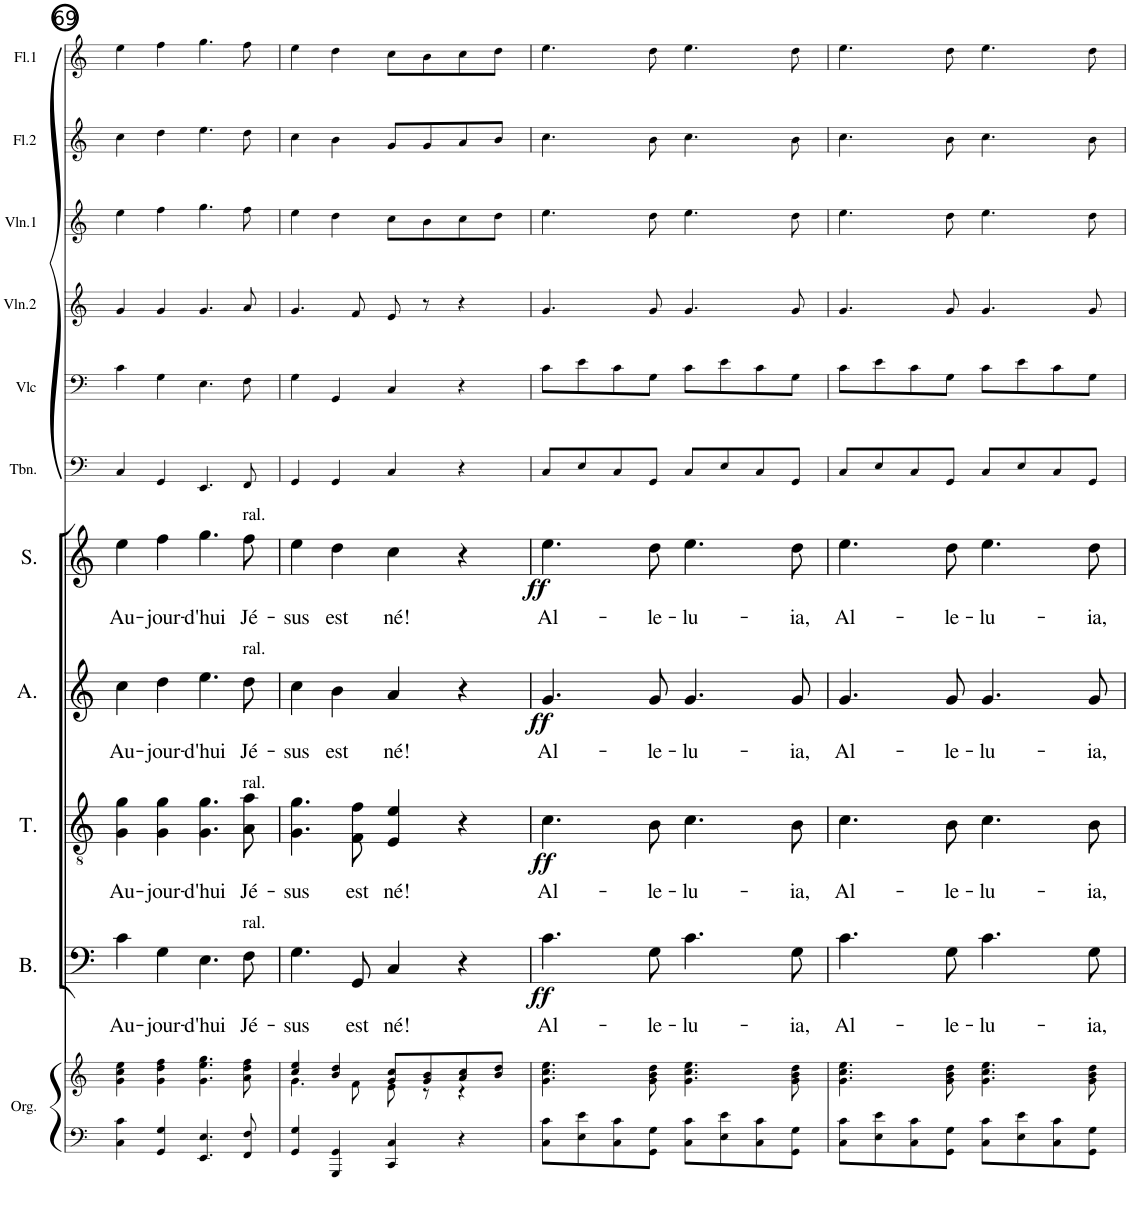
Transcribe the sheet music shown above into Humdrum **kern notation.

**kern	**kern	**kern	**text	**dynam	**kern	**text	**dynam	**kern	**text	**dynam	**kern	**text	**dynam	**kern	**kern	**kern	**kern	**kern	**kern
*part11	*part11	*part10	*part10	*part10	*part9	*part9	*part9	*part8	*part8	*part8	*part7	*part7	*part7	*part6	*part5	*part4	*part3	*part2	*part1
*staff12	*staff11	*staff10	*staff10	*staff10	*staff9	*staff9	*staff9	*staff8	*staff8	*staff8	*staff7	*staff7	*staff7	*staff6	*staff5	*staff4	*staff3	*staff2	*staff1
*I"Orgue	*	*I"Bass	*	*	*I"Ténor	*	*	*I"Alto	*	*	*I"Soprano	*	*	*I"Trombone	*I"Violoncelle	*I"Violon 2	*I"Violon 1	*I"Flûte 2	*I"Flûte 1
*I'Org.	*	*I'B.	*	*	*I'T.	*	*	*I'A.	*	*	*I'S.	*	*	*I'Tbn.	*I'Vlc	*I'Vln.2	*I'Vln.1	*I'Fl.2	*I'Fl.1
!!LO:PB:g=z
*clefF4	*clefG2	*clefF4	*	*	*clefGv2	*	*	*clefG2	*	*	*clefG2	*	*	*clefF4	*clefF4	*clefG2	*clefG2	*clefG2	*clefG2
*k[]	*k[]	*k[]	*	*	*k[]	*	*	*k[]	*	*	*k[]	*	*	*k[]	*k[]	*k[]	*k[]	*k[]	*k[]
*M4/4	*M4/4	*M4/4	*	*	*M4/4	*	*	*M4/4	*	*	*M4/4	*	*	*M4/4	*M4/4	*M4/4	*M4/4	*M4/4	*M4/4
*met(c)	*met(c)	*met(c)	*	*	*met(c)	*	*	*met(c)	*	*	*met(c)	*	*	*met(c)	*met(c)	*met(c)	*met(c)	*met(c)	*met(c)
=69	=69	=69	=69	=69	=69	=69	=69	=69	=69	=69	=69	=69	=69	=69	=69	=69	=69	=69	=69
!	!	!	!LO:LY:b	!	!	!LO:LY:b	!	!	!LO:LY:b	!	!	!LO:LY:b	!	!	!	!	!	!	!
4C\ 4c\	4g\ 4cc\ 4ee\	4c\	Au-	.	4G\ 4g\	Au-	.	4cc\	Au-	.	4ee\	Au-	.	4C/	4c\	4g/	4ee\	4cc\	4ee\
!	!	!	!LO:LY:b	!	!	!LO:LY:b	!	!	!LO:LY:b	!	!	!LO:LY:b	!	!	!	!	!	!	!
4GG/ 4G/	4g\ 4dd\ 4ff\	4G\	-jour-	.	4G\ 4g\	-jour-	.	4dd\	-jour-	.	4ff\	-jour-	.	4GG/	4G\	4g/	4ff\	4dd\	4ff\
!	!	!	!LO:LY:b	!	!	!LO:LY:b	!	!	!LO:LY:b	!	!	!LO:LY:b	!	!	!	!	!	!	!
4.EE/ 4.E/	4.g\ 4.ee\ 4.gg\	4.E\	-d'hui	.	4.G\ 4.g\	-d'hui	.	4.ee\	-d'hui	.	4.gg\	-d'hui	.	4.EE/	4.E\	4.g/	4.gg\	4.ee\	4.gg\
!	!	!	!	!	!	!	!	!	!	!	!LO:TX:a:t=ral.	!	!	!	!	!	!	!	!
!	!	!	!	!	!	!	!	!LO:TX:a:t=ral.	!	!	!	!	!	!	!	!	!	!	!
!	!	!	!	!	!LO:TX:a:t=ral.	!	!	!	!	!	!	!	!	!	!	!	!	!	!
!	!	!LO:TX:a:t=ral.	!	!	!	!	!	!	!	!	!	!	!	!	!	!	!	!	!
!	!	!	!LO:LY:b	!	!	!LO:LY:b	!	!	!LO:LY:b	!	!	!LO:LY:b	!	!	!	!	!	!	!
8FF/ 8F/	8a\ 8dd\ 8ff\	8F\	Jé-	.	8A\ 8a\	Jé-	.	8dd\	Jé-	.	8ff\	Jé-	.	8FF/	8F\	8a/	8ff\	8dd\	8ff\
=70	=70	=70	=70	=70	=70	=70	=70	=70	=70	=70	=70	=70	=70	=70	=70	=70	=70	=70	=70
*	*^	*	*	*	*	*	*	*	*	*	*	*	*	*	*	*	*	*	*
!	!	!	!	!LO:LY:b	!	!	!LO:LY:b	!	!	!LO:LY:b	!	!	!LO:LY:b	!	!	!	!	!	!	!
4GG/ 4G/	4cc/ 4ee/	4.g\	4.G\	-sus	.	4.G\ 4.g\	-sus	.	4cc\	-sus	.	4ee\	-sus	.	4GG/	4G\	4.g/	4ee\	4cc\	4ee\
!	!	!	!	!	!	!	!	!	!	!LO:LY:b	!	!	!LO:LY:b	!	!	!	!	!	!	!
4GGG/ 4GG/	4b/ 4dd/	.	.	.	.	.	.	.	4b\	est	.	4dd\	est	.	4GG/	4GG/	.	4dd\	4b\	4dd\
!	!	!	!	!LO:LY:b	!	!	!LO:LY:b	!	!	!	!	!	!	!	!	!	!	!	!	!
.	.	8f\	8GG/	est	.	8F\ 8f\	est	.	.	.	.	.	.	.	.	.	8f/	.	.	.
!	!	!	!	!LO:LY:b	!	!	!LO:LY:b	!	!	!LO:LY:b	!	!	!LO:LY:b	!	!	!	!	!	!	!
4CC/ 4C/	8g/ 8cc/L	8e\	4C/	né!	.	4E/ 4e/	né!	.	4a/	né!	.	4cc\	né!	.	4C/	4C/	8e/	8cc\L	8g/L	8cc\L
.	8g/ 8b/	8r	.	.	.	.	.	.	.	.	.	.	.	.	.	.	8r	8b\	8g/	8b\
4r	8a/ 8cc/	4r	4r	.	.	4r	.	.	4r	.	.	4r	.	.	4r	4r	4r	8cc\	8a/	8cc\
.	8b/ 8dd/J	.	.	.	.	.	.	.	.	.	.	.	.	.	.	.	.	8dd\J	8b/J	8dd\J
*	*v	*v	*	*	*	*	*	*	*	*	*	*	*	*	*	*	*	*	*	*
=71	=71	=71	=71	=71	=71	=71	=71	=71	=71	=71	=71	=71	=71	=71	=71	=71	=71	=71	=71
!	!	!	!LO:LY:b	!LO:DY:b	!	!LO:LY:b	!LO:DY:b	!	!LO:LY:b	!LO:DY:b	!	!LO:LY:b	!LO:DY:b	!	!	!	!	!	!
8C\ 8c\L	4.g\ 4.cc\ 4.ee\	4.c\	Al-	ff	4.c\	Al-	ff	4.g/	Al-	ff	4.ee\	Al-	ff	8C/L	8c\L	4.g/	4.ee\	4.cc\	4.ee\
8E\ 8e\	.	.	.	.	.	.	.	.	.	.	.	.	.	8E/	8e\	.	.	.	.
8C\ 8c\	.	.	.	.	.	.	.	.	.	.	.	.	.	8C/	8c\	.	.	.	.
!	!	!	!LO:LY:b	!	!	!LO:LY:b	!	!	!LO:LY:b	!	!	!LO:LY:b	!	!	!	!	!	!	!
8GG\ 8G\J	8g\ 8b\ 8dd\	8G\	-le-	.	8B\	-le-	.	8g/	-le-	.	8dd\	-le-	.	8GG/J	8G\J	8g/	8dd\	8b\	8dd\
!	!	!	!LO:LY:b	!	!	!LO:LY:b	!	!	!LO:LY:b	!	!	!LO:LY:b	!	!	!	!	!	!	!
8C\ 8c\L	4.g\ 4.cc\ 4.ee\	4.c\	-lu-	.	4.c\	-lu-	.	4.g/	-lu-	.	4.ee\	-lu-	.	8C/L	8c\L	4.g/	4.ee\	4.cc\	4.ee\
8E\ 8e\	.	.	.	.	.	.	.	.	.	.	.	.	.	8E/	8e\	.	.	.	.
8C\ 8c\	.	.	.	.	.	.	.	.	.	.	.	.	.	8C/	8c\	.	.	.	.
!	!	!	!LO:LY:b	!	!	!LO:LY:b	!	!	!LO:LY:b	!	!	!LO:LY:b	!	!	!	!	!	!	!
8GG\ 8G\J	8g\ 8b\ 8dd\	8G\	-ia,	.	8B\	-ia,	.	8g/	-ia,	.	8dd\	-ia,	.	8GG/J	8G\J	8g/	8dd\	8b\	8dd\
=72	=72	=72	=72	=72	=72	=72	=72	=72	=72	=72	=72	=72	=72	=72	=72	=72	=72	=72	=72
!	!	!	!LO:LY:b	!	!	!LO:LY:b	!	!	!LO:LY:b	!	!	!LO:LY:b	!	!	!	!	!	!	!
8C\ 8c\L	4.g\ 4.cc\ 4.ee\	4.c\	Al-	.	4.c\	Al-	.	4.g/	Al-	.	4.ee\	Al-	.	8C/L	8c\L	4.g/	4.ee\	4.cc\	4.ee\
8E\ 8e\	.	.	.	.	.	.	.	.	.	.	.	.	.	8E/	8e\	.	.	.	.
8C\ 8c\	.	.	.	.	.	.	.	.	.	.	.	.	.	8C/	8c\	.	.	.	.
!	!	!	!LO:LY:b	!	!	!LO:LY:b	!	!	!LO:LY:b	!	!	!LO:LY:b	!	!	!	!	!	!	!
8GG\ 8G\J	8g\ 8b\ 8dd\	8G\	-le-	.	8B\	-le-	.	8g/	-le-	.	8dd\	-le-	.	8GG/J	8G\J	8g/	8dd\	8b\	8dd\
!	!	!	!LO:LY:b	!	!	!LO:LY:b	!	!	!LO:LY:b	!	!	!LO:LY:b	!	!	!	!	!	!	!
8C\ 8c\L	4.g\ 4.cc\ 4.ee\	4.c\	-lu-	.	4.c\	-lu-	.	4.g/	-lu-	.	4.ee\	-lu-	.	8C/L	8c\L	4.g/	4.ee\	4.cc\	4.ee\
8E\ 8e\	.	.	.	.	.	.	.	.	.	.	.	.	.	8E/	8e\	.	.	.	.
8C\ 8c\	.	.	.	.	.	.	.	.	.	.	.	.	.	8C/	8c\	.	.	.	.
!	!	!	!LO:LY:b	!	!	!LO:LY:b	!	!	!LO:LY:b	!	!	!LO:LY:b	!	!	!	!	!	!	!
8GG\ 8G\J	8g\ 8b\ 8dd\	8G\	-ia,	.	8B\	-ia,	.	8g/	-ia,	.	8dd\	-ia,	.	8GG/J	8G\J	8g/	8dd\	8b\	8dd\
=	=	=	=	=	=	=	=	=	=	=	=	=	=	=	=	=	=	=	=
*-	*-	*-	*-	*-	*-	*-	*-	*-	*-	*-	*-	*-	*-	*-	*-	*-	*-	*-	*-
